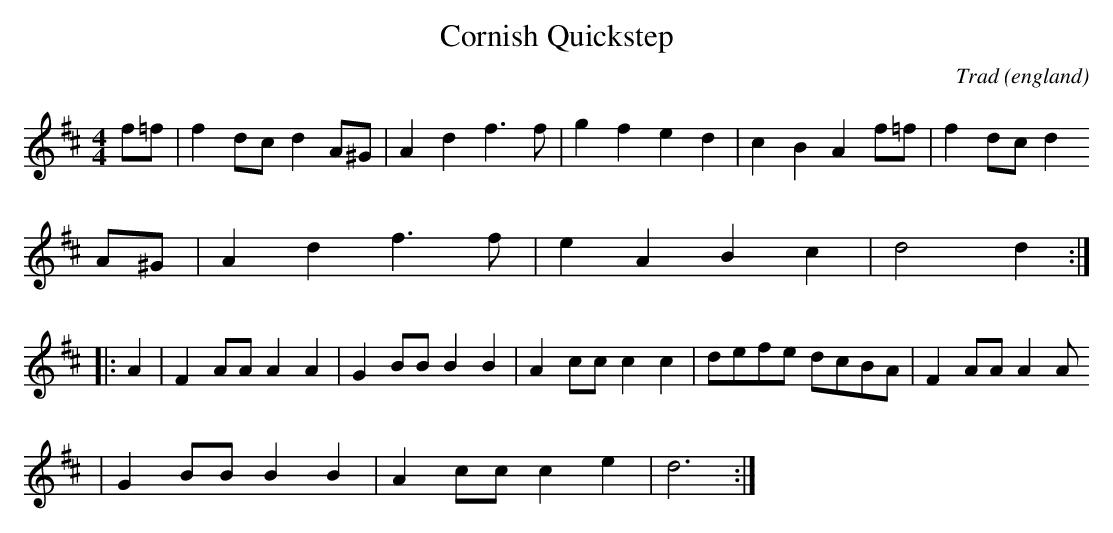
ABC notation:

X:1
T:Cornish Quickstep
O:england
M:4/4
L:1/8
C:Trad
K:D
f=f | f2 dc d2  A^G|  A2 d2 f3 f | g2 f2 e2 d2 | c2 B2 A2 f=f | f2 dc d2
A^G | A2 d2 f3 f | e2 A2 B2 c2 | d4 d2 :|
|: A2 | F2 AA A2 A2 | G2 BB B2 B2 | A2 cc c2 c2 | defe dcBA | F2 AA A2 A
2 | G2 BB B2 B2 | A2 cc c2 e2 | d6 :|
